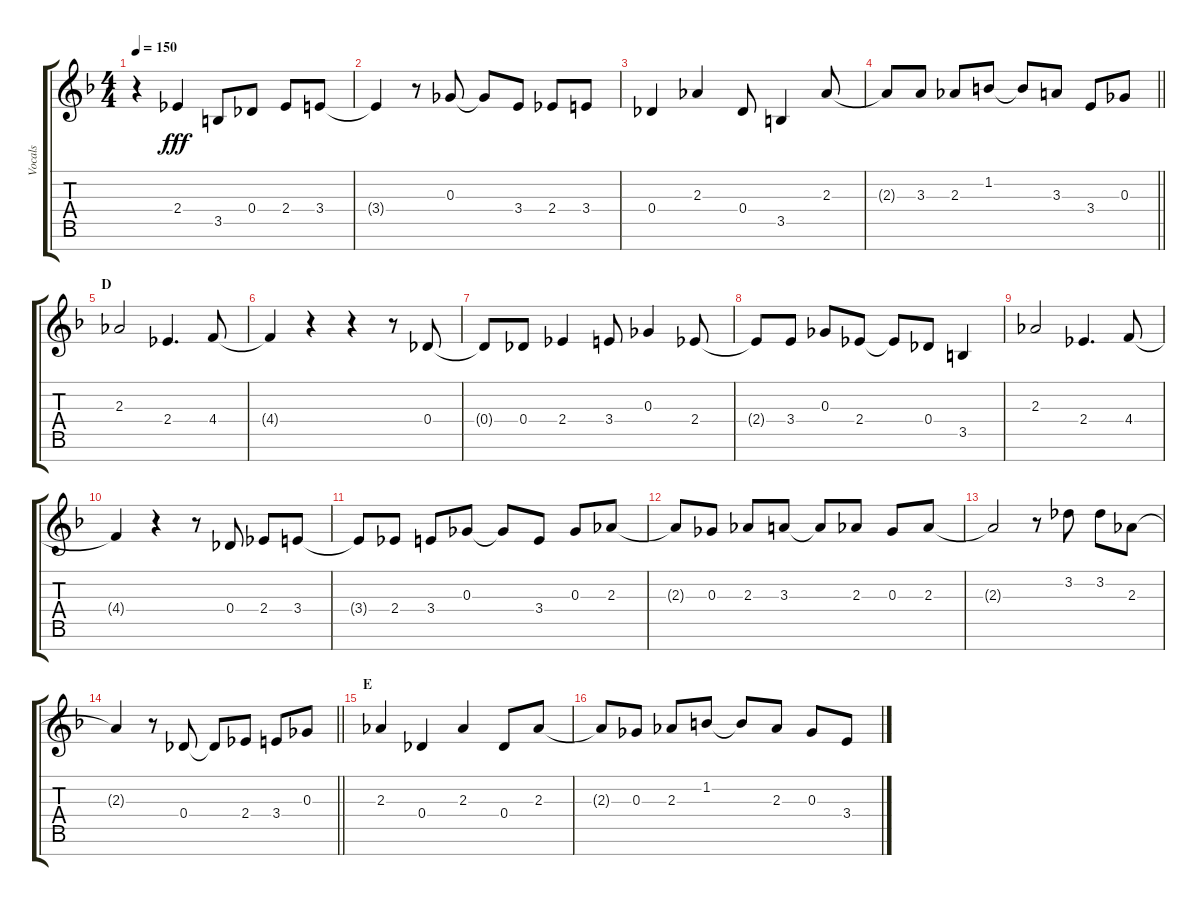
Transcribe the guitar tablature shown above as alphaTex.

\track ("Vocals" "Vocals") {instrument voiceoohs}
\staff {score tabs}
\tuning (Eb5 Bb4 Gb4 Db4 Ab3 Eb3 Bb2) {hide}
\ts (4 4)
\tempo 150
\clef g2
\ks f
r.4{dy fff} 2.4.4 3.5.8 0.4.8 2.4.8 3.4.8 |
3.4{t}.4 r.8 0.3.8 0.3{t}.8 3.4.8 2.4.8 3.4.8 |
0.4.4 2.3.4 0.4.8 3.5.4 2.3.8 |
\barLineRight lightlight
2.3{t}.8 3.3.8 2.3.8 1.2.8 1.2{t}.8 3.3.8 3.4.8 0.3.8 |
\section ("" "D")
2.3.2 2.4.4{d} 4.4.8 |
4.4{t}.4 r.4 r.4 r.8 0.4.8 |
0.4{t}.8 0.4.8 2.4.4 3.4.8 0.3.4 2.4.8 |
2.4{t}.8 3.4.8 0.3.8 2.4.8 2.4{t}.8 0.4.8 3.5.4 |
2.3.2 2.4.4{d} 4.4.8 |
4.4{t}.4 r.4 r.8 0.4.8 2.4.8 3.4.8 |
3.4{t}.8 2.4.8 3.4.8 0.3.8 0.3{t}.8 3.4.8 0.3.8 2.3.8 |
2.3{t}.8 0.3.8 2.3.8 3.3.8 3.3{t}.8 2.3.8 0.3.8 2.3.8 |
2.3{t}.2 r.8 3.2.8 3.2.8 2.3.8 |
\barLineRight lightlight
2.3{t}.4 r.8 0.4.8 0.4{t}.8 2.4.8 3.4.8 0.3.8 |
\section ("" "E")
2.3.4 0.4.4 2.3.4 0.4.8 2.3.8 |
2.3{t}.8 0.3.8 2.3.8 1.2.8 1.2{t}.8 2.3.8 0.3.8 3.4.8
